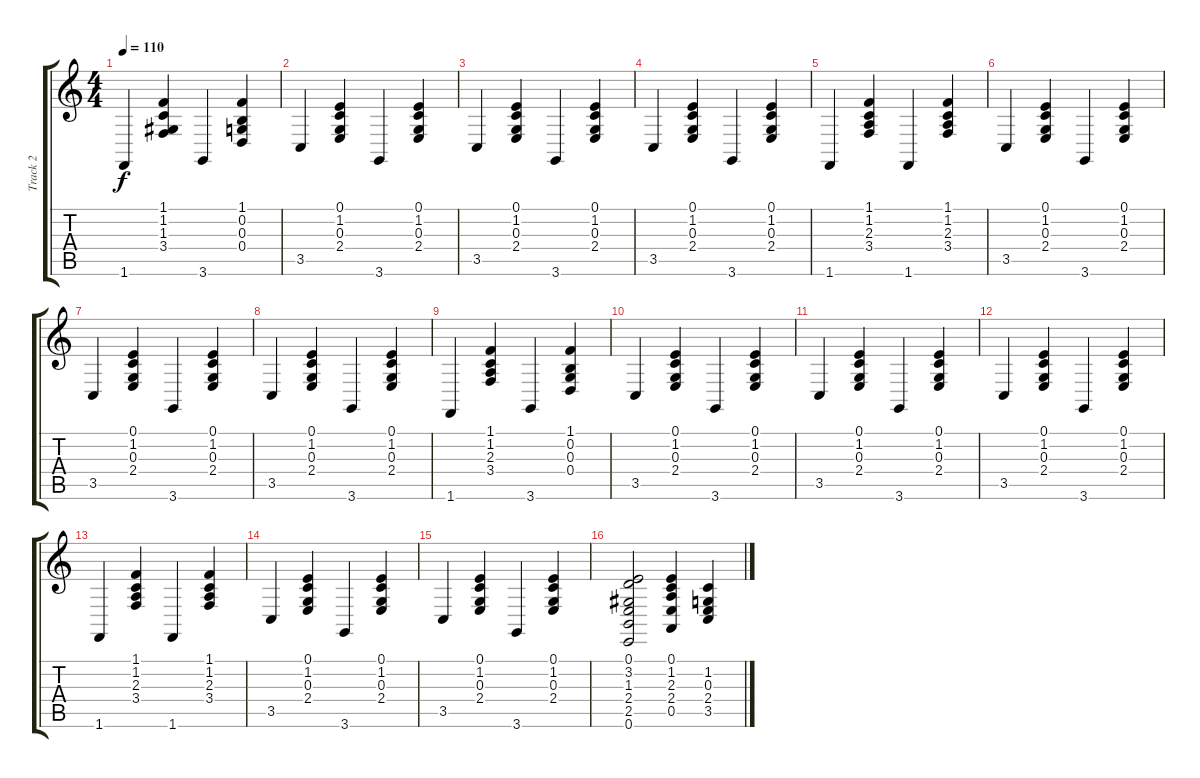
\track ("Track 2" "Track 2") {instrument acousticgrandpiano}
\staff {score tabs}
\tuning (E4 B3 G3 D3 A2 E2) {hide}
\ts (4 4)
\tempo 110
\clef g2
\ks c
1.6.4{dy f} (1.1 1.2 1.3 3.4).4 3.6.4 (1.1 0.2 0.3 0.4).4 |
3.5.4 (0.1 1.2 0.3 2.4).4 3.6.4 (0.1 1.2 0.3 2.4).4 |
3.5.4 (0.1 1.2 0.3 2.4).4 3.6.4 (0.1 1.2 0.3 2.4).4 |
3.5.4 (0.1 1.2 0.3 2.4).4 3.6.4 (0.1 1.2 0.3 2.4).4 |
1.6.4 (1.1 1.2 2.3 3.4).4 1.6.4 (1.1 1.2 2.3 3.4).4 |
3.5.4 (0.1 1.2 0.3 2.4).4 3.6.4 (0.1 1.2 0.3 2.4).4 |
3.5.4 (0.1 1.2 0.3 2.4).4 3.6.4 (0.1 1.2 0.3 2.4).4 |
3.5.4 (0.1 1.2 0.3 2.4).4 3.6.4 (0.1 1.2 0.3 2.4).4 |
1.6.4 (1.1 1.2 2.3 3.4).4 3.6.4 (1.1 0.2 0.3 0.4).4 |
3.5.4 (0.1 1.2 0.3 2.4).4 3.6.4 (0.1 1.2 0.3 2.4).4 |
3.5.4 (0.1 1.2 0.3 2.4).4 3.6.4 (0.1 1.2 0.3 2.4).4 |
3.5.4 (0.1 1.2 0.3 2.4).4 3.6.4 (0.1 1.2 0.3 2.4).4 |
1.6.4 (1.1 1.2 2.3 3.4).4 1.6.4 (1.1 1.2 2.3 3.4).4 |
3.5.4 (0.1 1.2 0.3 2.4).4 3.6.4 (0.1 1.2 0.3 2.4).4 |
3.5.4 (0.1 1.2 0.3 2.4).4 3.6.4 (0.1 1.2 0.3 2.4).4 |
(0.1 3.2 1.3 2.4 2.5 0.6).2 (0.1 1.2 2.3 2.4 0.5).4 (1.2 0.3 2.4 3.5).4
